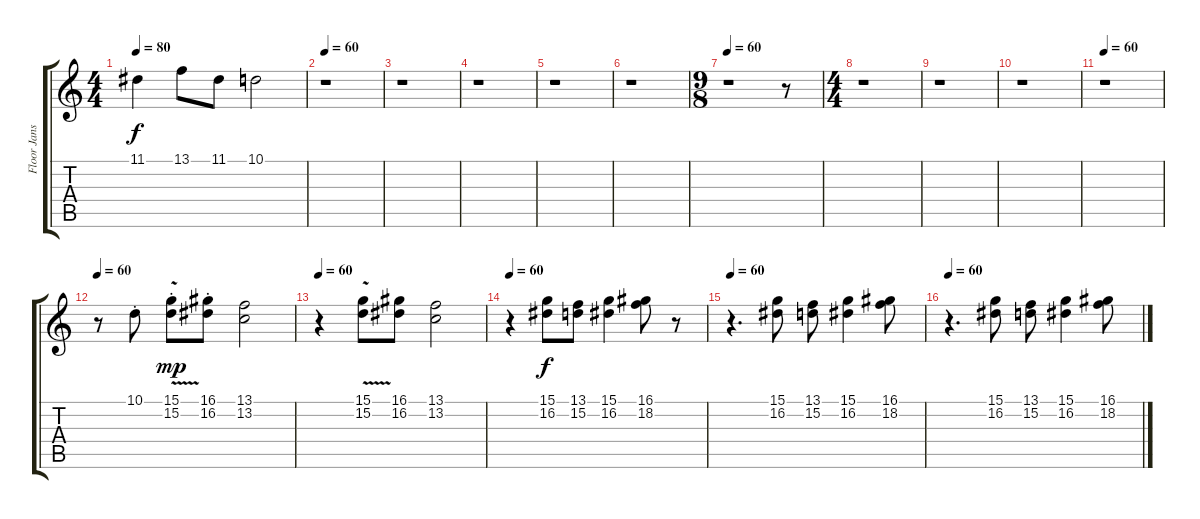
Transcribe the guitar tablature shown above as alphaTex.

\track ("Floor Jansen" "Floor Jans") {instrument altosax}
\staff {score tabs}
\tuning (E4 B3 G3 D3 A2 E2) {hide}
\ts (4 4)
\tempo 80
\clef g2
\ks c
11.1.4{dy f} 13.1.8 11.1.8 10.1.2 |
\tempo 60
r.1 |
r.1 |
r.1 |
r.1 |
r.1 |
\ts (9 8)
\tempo 60
r.1 r.8 |
\ts (4 4)
r.1 |
r.1 |
r.1 |
\tempo 60
r.1 |
\tempo 60
r.8{volume 14} 10.1{st}.8 (15.1{v st} 15.2{v st}).8{dy mp} (16.1{st} 16.2{st}).8 (13.1 13.2).2 |
\tempo 60
r.4 (15.1{v} 15.2{v}).8 (16.1 16.2).8 (13.1 13.2).2 |
\tempo 60
r.4 (15.1 16.2).8{dy f} (13.1 15.2).8 (15.1 16.2).4 (16.1 18.2).8 r.8 |
\tempo 60
r.4{d} (15.1 16.2).8 (13.1 15.2).8 (15.1 16.2).4 (16.1 18.2).8 |
\tempo 60
r.4{d} (15.1 16.2).8 (13.1 15.2).8 (15.1 16.2).4 (16.1 18.2).8
